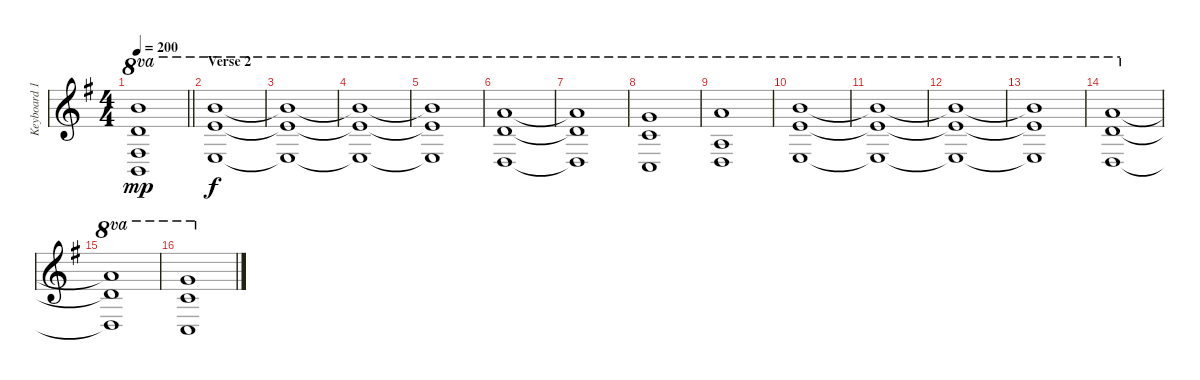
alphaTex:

\track ("Keyboard 1" "Keyboard 1") {instrument stringensemble1}
\staff {score}
\tuning (E4 B3 G3 D3 A2 E2) {hide}
\ts (4 4)
\tempo 200
\clef g2
\barLineRight lightlight
\ks g
(19.1 15.2 11.3 9.4).1{ot 8va dy mp} |
\section ("" "Verse 2")
(19.1 17.2 9.3).1{ot 8va dy f} |
(19.1{t} 17.2{t} 9.3{t}).1{ot 8va} |
(19.1{t} 17.2{t} 9.3{t}).1{ot 8va} |
(19.1{t} 17.2{t} 9.3{t}).1{ot 8va} |
(17.1 15.2 7.3).1{ot 8va} |
(17.1{t} 15.2{t} 7.3{t}).1{ot 8va} |
(15.1 13.2 5.3).1{ot 8va} |
(17.1 10.2 7.3).1{ot 8va} |
(19.1 17.2 9.3).1{ot 8va} |
(19.1{t} 17.2{t} 9.3{t}).1{ot 8va} |
(19.1{t} 17.2{t} 9.3{t}).1{ot 8va} |
(19.1{t} 17.2{t} 9.3{t}).1{ot 8va} |
(17.1 15.2 7.3).1{ot 8va} |
(17.1{t} 15.2{t} 7.3{t}).1{ot 8va} |
(15.1 13.2 5.3).1{ot 8va}
